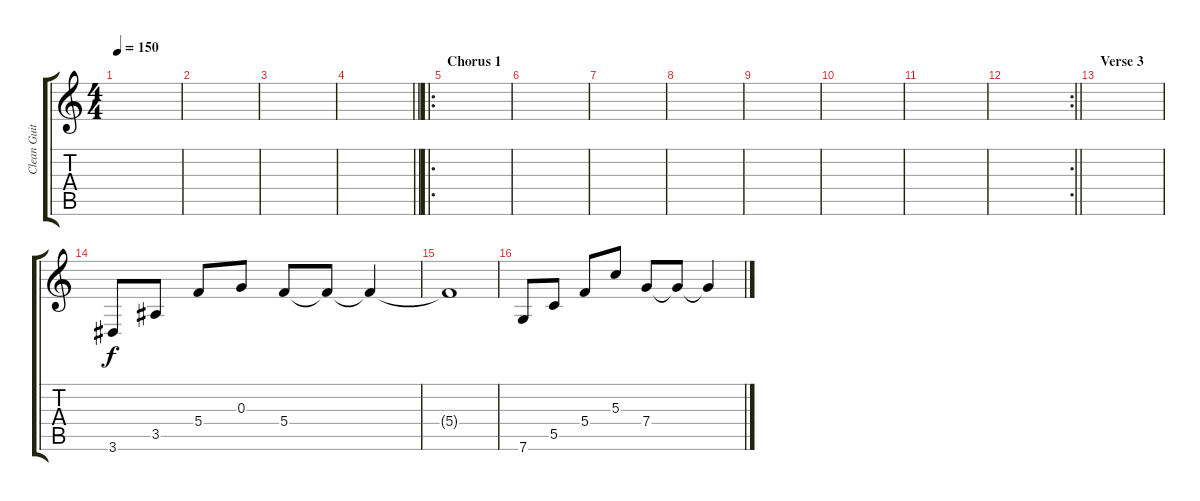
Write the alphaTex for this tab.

\track ("Clean Guitar 2" "Clean Guit") {instrument electricguitarclean}
\staff {score tabs}
\tuning (E4 C4 G3 C3 G2 C2) {hide}
\ts (4 4)
\tempo 150
\clef g2
\ks c
|
|
|
\barLineRight lightlight
|
\ro
\section ("" "Chorus 1")
|
|
|
|
|
|
|
\rc 2
\barLineRight lightlight
|
\section ("" "Verse 3")
|
3.6.8 3.5.8 5.4.8 0.3.8 5.4.8 5.4{t}.8 5.4{t}.4 |
5.4{t}.1 |
7.6.8 5.5.8 5.4.8 5.3.8 7.4.8 7.4{t}.8 7.4{t}.4
